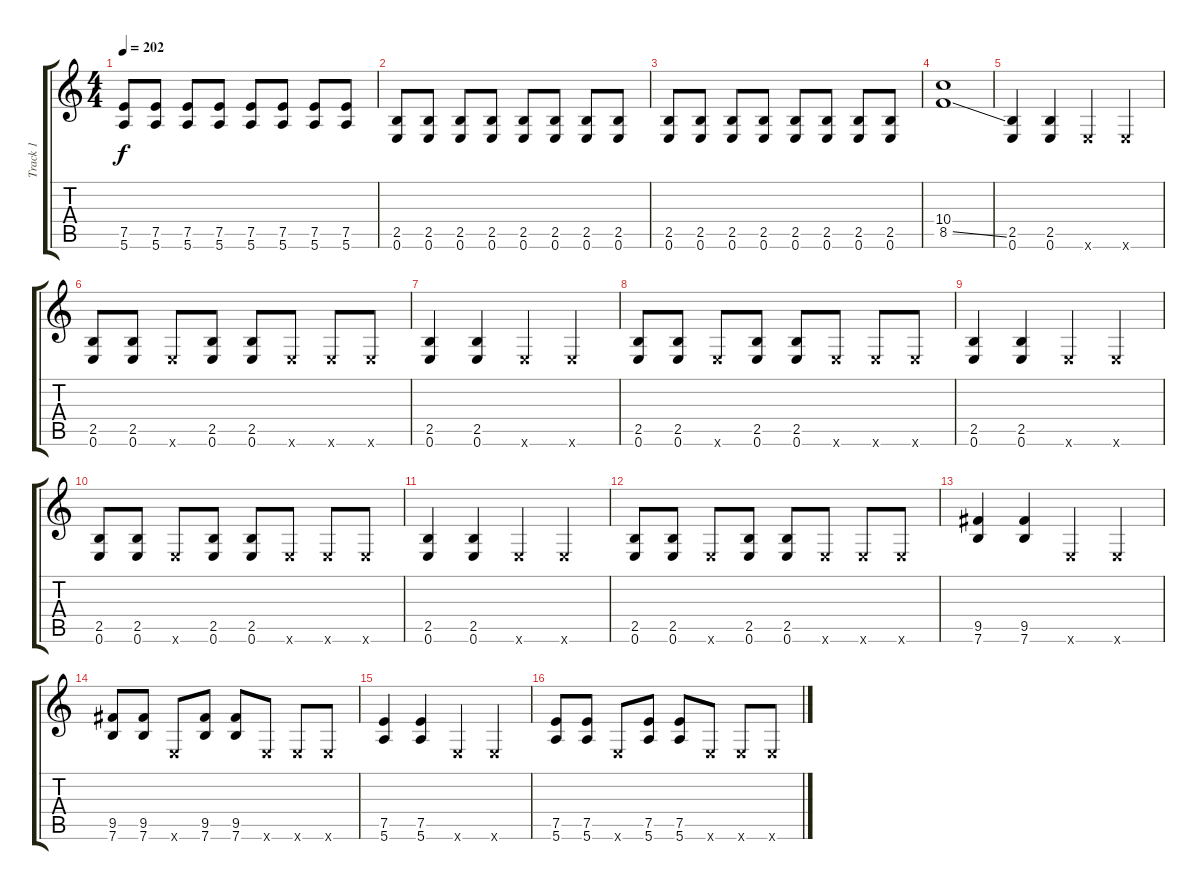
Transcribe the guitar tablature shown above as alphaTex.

\track ("Track 1" "Track 1") {instrument distortionguitar}
\staff {score tabs}
\tuning (E4 B3 G3 D3 A2 E2) {hide}
\ts (4 4)
\tempo 202
\clef g2
\ks c
(7.5 5.6).8{dy f} (7.5 5.6).8 (7.5 5.6).8 (7.5 5.6).8 (7.5 5.6).8 (7.5 5.6).8 (7.5 5.6).8 (7.5 5.6).8 |
(2.5 0.6).8 (2.5 0.6).8 (2.5 0.6).8 (2.5 0.6).8 (2.5 0.6).8 (2.5 0.6).8 (2.5 0.6).8 (2.5 0.6).8 |
(2.5 0.6).8 (2.5 0.6).8 (2.5 0.6).8 (2.5 0.6).8 (2.5 0.6).8 (2.5 0.6).8 (2.5 0.6).8 (2.5 0.6).8 |
(10.4 8.5{ss}).1 |
(2.5 0.6).4 (2.5 0.6).4 0.6{x}.4 0.6{x}.4 |
(2.5 0.6).8 (2.5 0.6).8 0.6{x}.8 (2.5 0.6).8 (2.5 0.6).8 0.6{x}.8 0.6{x}.8 0.6{x}.8 |
(2.5 0.6).4 (2.5 0.6).4 0.6{x}.4 0.6{x}.4 |
(2.5 0.6).8 (2.5 0.6).8 0.6{x}.8 (2.5 0.6).8 (2.5 0.6).8 0.6{x}.8 0.6{x}.8 0.6{x}.8 |
(2.5 0.6).4 (2.5 0.6).4 0.6{x}.4 0.6{x}.4 |
(2.5 0.6).8 (2.5 0.6).8 0.6{x}.8 (2.5 0.6).8 (2.5 0.6).8 0.6{x}.8 0.6{x}.8 0.6{x}.8 |
(2.5 0.6).4 (2.5 0.6).4 0.6{x}.4 0.6{x}.4 |
(2.5 0.6).8 (2.5 0.6).8 0.6{x}.8 (2.5 0.6).8 (2.5 0.6).8 0.6{x}.8 0.6{x}.8 0.6{x}.8 |
(9.5 7.6).4 (9.5 7.6).4 0.6{x}.4 0.6{x}.4 |
(9.5 7.6).8 (9.5 7.6).8 0.6{x}.8 (9.5 7.6).8 (9.5 7.6).8 0.6{x}.8 0.6{x}.8 0.6{x}.8 |
(7.5 5.6).4 (7.5 5.6).4 0.6{x}.4 0.6{x}.4 |
(7.5 5.6).8 (7.5 5.6).8 0.6{x}.8 (7.5 5.6).8 (7.5 5.6).8 0.6{x}.8 0.6{x}.8 0.6{x}.8
